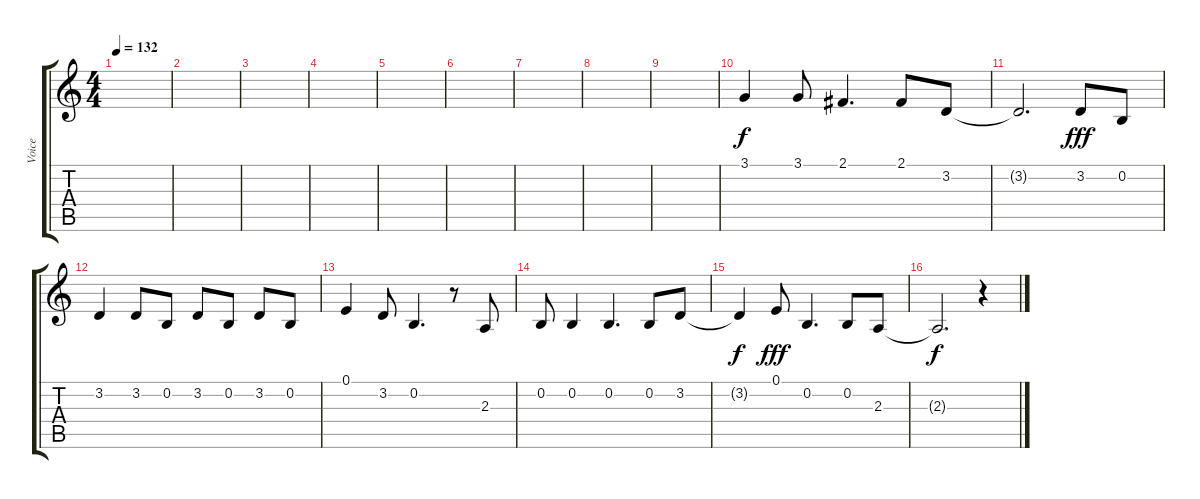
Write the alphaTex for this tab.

\track ("Voice" "Voice") {instrument altosax}
\staff {score tabs}
\tuning (E4 B3 G3 D3 A2 E2) {hide}
\ts (4 4)
\tempo 132
\clef g2
\ks c
|
|
|
|
|
|
|
|
|
3.1.4 3.1.8 2.1.4{d} 2.1.8 3.2.8 |
3.2{t}.2{d dy f} 3.2.8{dy fff} 0.2.8 |
3.2.4 3.2.8 0.2.8 3.2.8 0.2.8 3.2.8 0.2.8 |
0.1.4 3.2.8 0.2.4{d} r.8 2.3.8 |
0.2.8 0.2.4 0.2.4{d} 0.2.8 3.2.8 |
3.2{t}.4{dy f} 0.1.8{dy fff} 0.2.4{d} 0.2.8 2.3.8 |
2.3{t}.2{d dy f} r.4
